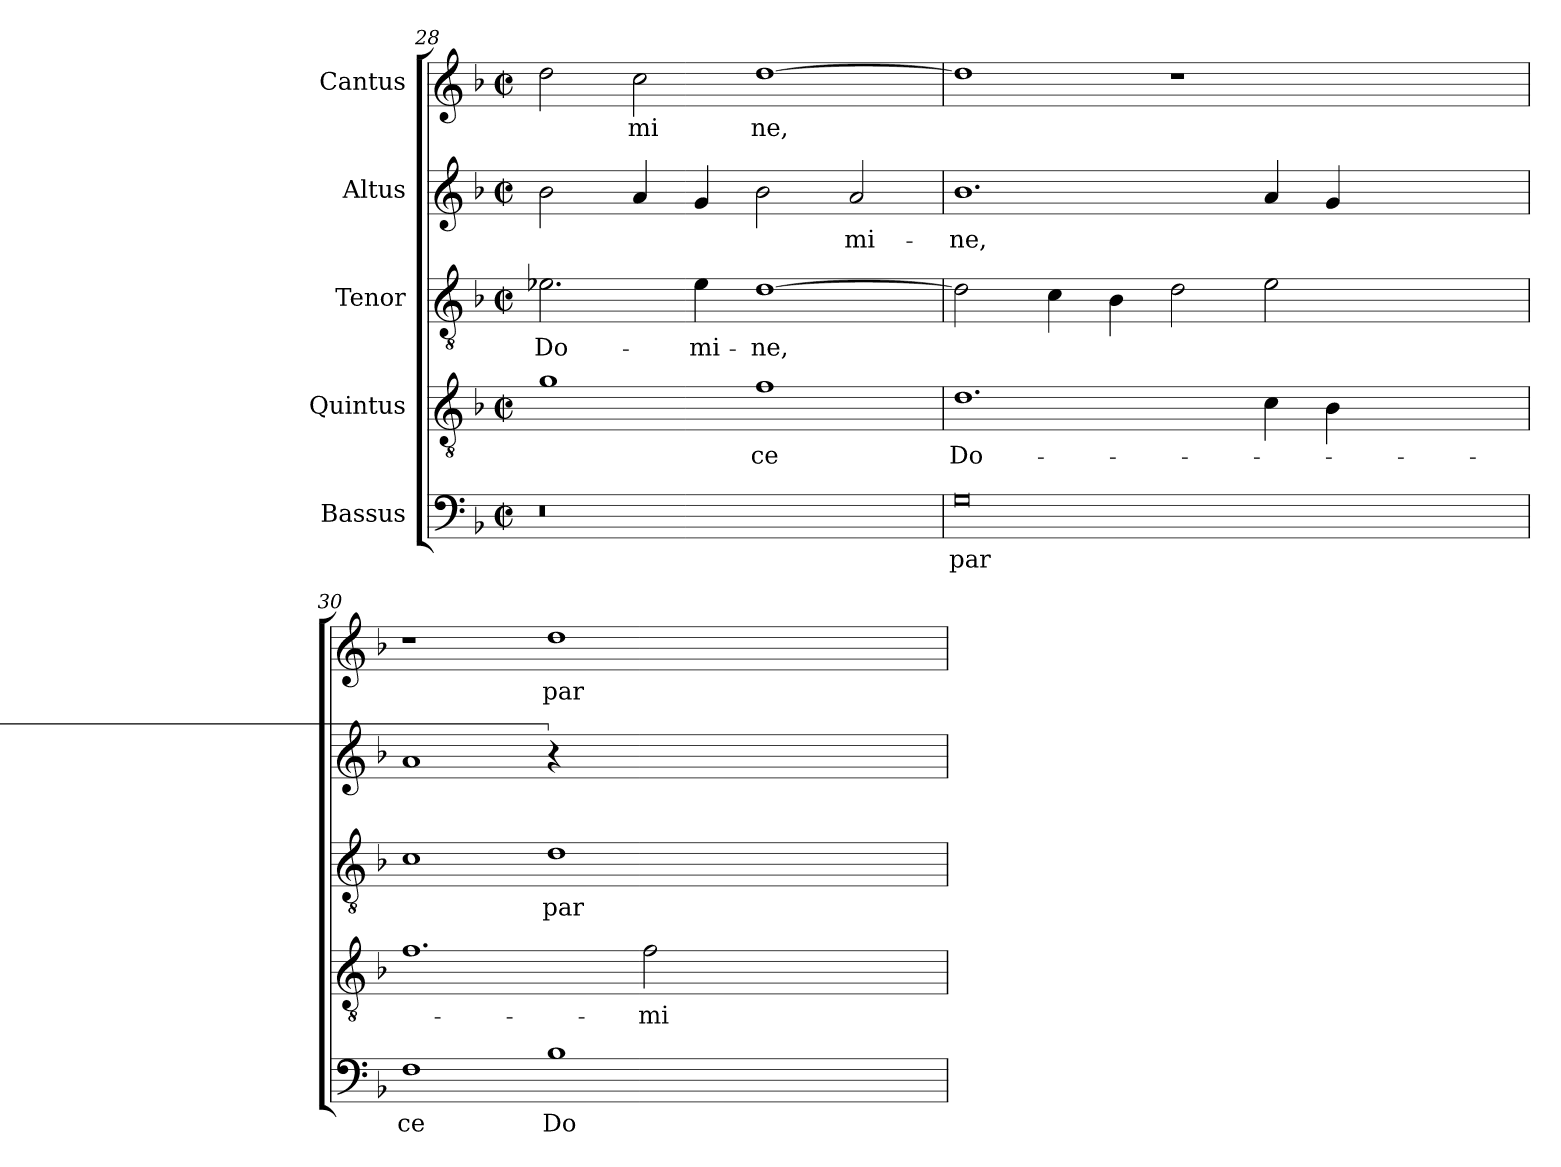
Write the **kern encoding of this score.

**kern	**text	**kern	**text	**kern	**text	**kern	**text	**kern	**text
*part5	*part5	*part4	*part4	*part3	*part3	*part2	*part2	*part1	*part1
*staff5	*staff5	*staff4	*staff4	*staff3	*staff3	*staff2	*staff2	*staff1	*staff1
*I"Bassus	*	*I"Quintus	*	*I"Tenor	*	*I"Altus	*	*I"Cantus	*
*clefF4	*	*clefGv2	*	*clefGv2	*	*clefG2	*	*clefG2	*
*k[b-]	*	*k[b-]	*	*k[b-]	*	*k[b-]	*	*k[b-]	*
*F:	*	*F:	*	*F:	*	*F:	*	*F:	*
*M2/2	*	*M2/2	*	*M2/2	*	*M2/2	*	*M2/2	*
*met(c|)	*	*met(c|)	*	*met(c|)	*	*met(c|)	*	*met(c|)	*
=28	=28	=28	=28	=28	=28	=28	=28	=28	=28
!	!	!	!	!	!LO:LY:b:cj	!	!	!	!
0r	.	1g	.	2.e-X\	Do-	2b-\	.	2dd\	.
!	!	!	!	!	!	!	!	!	!LO:LY:b:cj
.	.	.	.	.	.	4a/	.	2cc\	mi
!	!	!	!	!	!LO:LY:b:cj	!	!	!	!
.	.	.	.	4e-\	-mi-	4g/	.	.	.
!	!	!	!LO:LY:b:cj	!	!LO:LY:b:cj	!	!	!	!LO:LY:b:cj
.	.	1f	-ce	[>1d	-ne,	2b-\	.	[>1dd	ne,
!	!	!	!	!	!	!	!LO:LY:b:cj	!	!
.	.	.	.	.	.	2a/	-mi-	.	.
=29	=29	=29	=29	=29	=29	=29	=29	=29	=29
!	!LO:LY:b:cj	!	!LO:LY:b:cj	!	!	!	!LO:LY:b:cj	!	!
0G	par	1.d	Do-	2d\]	.	1.b-	-ne,	1dd]	.
.	.	.	.	4c\	.	.	.	.	.
.	.	.	.	4B-\	.	.	.	.	.
!	!	!	!	!	!	!	!	!LO:N:vis=1	!
.	.	.	.	2d\	.	.	.	0r	.
.	.	4c\	.	2e\	.	4a/	.	.	.
.	.	4B-\	.	.	.	4g/	.	.	.
1ryy	.	1ryy	.	1ryy	.	1ryy	.	.	.
!!LO:LB:g=z
=30	=30	=30	=30	=30	=30	=30	=30	=30	=30
!	!LO:LY:b:cj	!	!	!	!	!	!	!	!
1F	ce	1.f	.	1c	.	1a	.	1r	.
!	!LO:LY:b:cj	!	!	!	!LO:LY:b:cj	!LO:N:vis=1	!	!	!LO:LY:b:cj
1B-	Do-	.	.	1d	par	4%9r	.	1dd	par
!	!	!	!LO:LY:b:cj	!	!	!	!	!	!
.	.	2f\	-mi-	.	.	.	.	.	.
1ryy	.	1ryy	.	1ryy	.	.	.	1ryy	.
4ryy	.	4ryy	.	4ryy	.	.	.	4ryy	.
=	=	=	=	=	=	=	=	=	=
*-	*-	*-	*-	*-	*-	*-	*-	*-	*-
